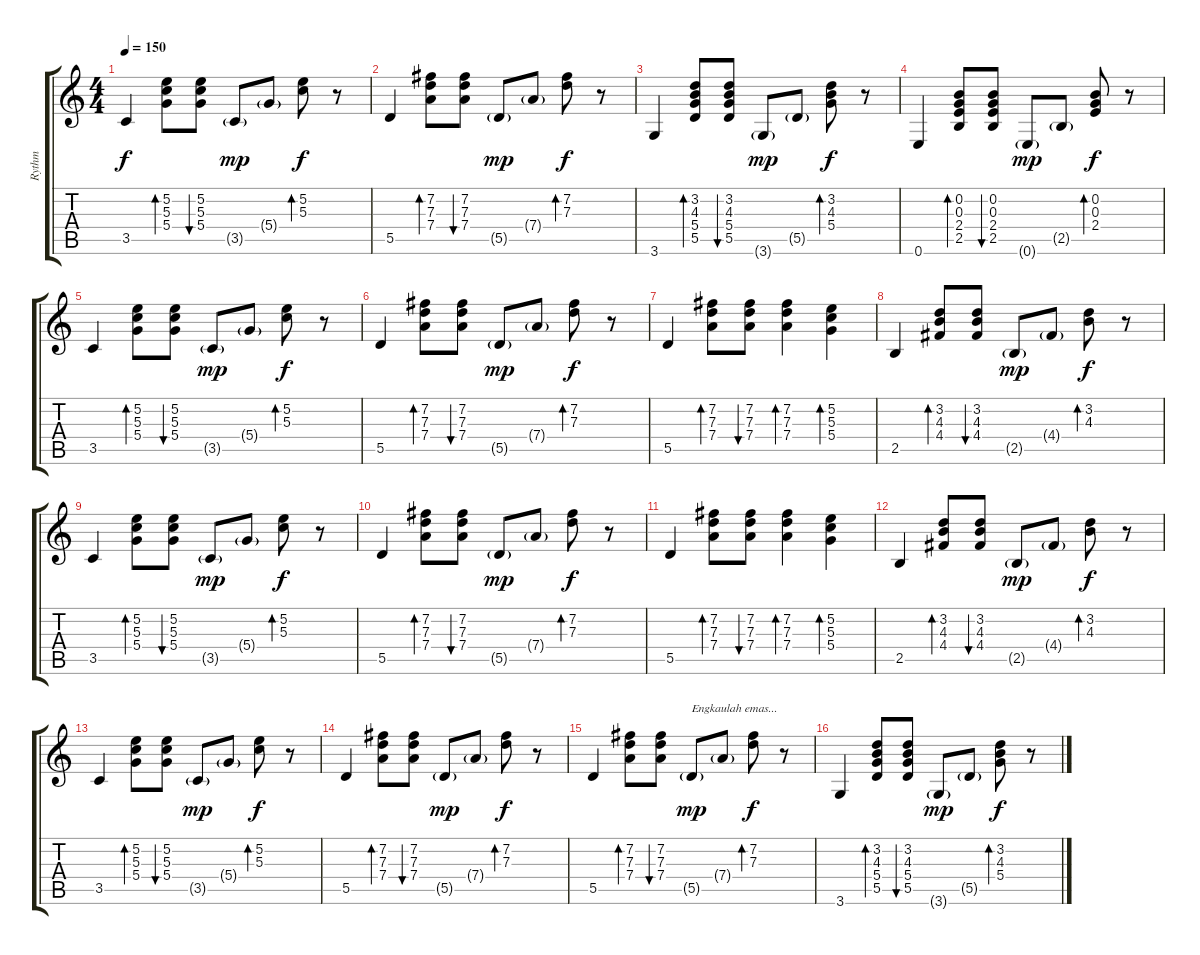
\track ("Rythm" "Rythm") {instrument electricguitarmuted}
\staff {score tabs}
\tuning (E4 B3 G3 D3 A2 E2) {hide}
\ts (4 4)
\tempo 150
\clef g2
\ks c
3.5.4{dy f} (5.2 5.3 5.4).8{bd 240} (5.2 5.3 5.4).8{bu 240} 3.5{g}.8{dy mp} 5.4{g}.8 (5.2 5.3).8{bd 240 dy f} r.8 |
5.5.4 (7.2 7.3 7.4).8{bd 240} (7.2 7.3 7.4).8{bu 240} 5.5{g}.8{dy mp} 7.4{g}.8 (7.2 7.3).8{bd 240 dy f} r.8 |
3.6.4 (3.2 4.3 5.4 5.5).8{bd 240} (3.2 4.3 5.4 5.5).8{bu 240} 3.6{g}.8{dy mp} 5.5{g}.8 (3.2 4.3 5.4).8{bd 240 dy f} r.8 |
0.6.4 (0.2 0.3 2.4 2.5).8{bd 240} (0.2 0.3 2.4 2.5).8{bu 240} 0.6{g}.8{dy mp} 2.5{g}.8 (0.2 0.3 2.4).8{bd 240 dy f} r.8 |
3.5.4 (5.2 5.3 5.4).8{bd 240} (5.2 5.3 5.4).8{bu 240} 3.5{g}.8{dy mp} 5.4{g}.8 (5.2 5.3).8{bd 240 dy f} r.8 |
5.5.4 (7.2 7.3 7.4).8{bd 240} (7.2 7.3 7.4).8{bu 240} 5.5{g}.8{dy mp} 7.4{g}.8 (7.2 7.3).8{bd 240 dy f} r.8 |
5.5.4 (7.2 7.3 7.4).8{bd 240} (7.2 7.3 7.4).8{bu 240} (7.2 7.3 7.4).4{bd 120} (5.2 5.3 5.4).4{bd 120} |
2.5.4 (3.2 4.3 4.4).8{bd 240} (3.2 4.3 4.4).8{bu 240} 2.5{g}.8{dy mp} 4.4{g}.8 (3.2 4.3).8{bd 240 dy f} r.8 |
3.5.4 (5.2 5.3 5.4).8{bd 240} (5.2 5.3 5.4).8{bu 240} 3.5{g}.8{dy mp} 5.4{g}.8 (5.2 5.3).8{bd 240 dy f} r.8 |
5.5.4 (7.2 7.3 7.4).8{bd 240} (7.2 7.3 7.4).8{bu 240} 5.5{g}.8{dy mp} 7.4{g}.8 (7.2 7.3).8{bd 240 dy f} r.8 |
5.5.4 (7.2 7.3 7.4).8{bd 240} (7.2 7.3 7.4).8{bu 240} (7.2 7.3 7.4).4{bd 120} (5.2 5.3 5.4).4{bd 120} |
2.5.4 (3.2 4.3 4.4).8{bd 240} (3.2 4.3 4.4).8{bu 240} 2.5{g}.8{dy mp} 4.4{g}.8 (3.2 4.3).8{bd 240 dy f} r.8 |
3.5.4 (5.2 5.3 5.4).8{bd 240} (5.2 5.3 5.4).8{bu 240} 3.5{g}.8{dy mp} 5.4{g}.8 (5.2 5.3).8{bd 240 dy f} r.8 |
5.5.4 (7.2 7.3 7.4).8{bd 240} (7.2 7.3 7.4).8{bu 240} 5.5{g}.8{dy mp} 7.4{g}.8 (7.2 7.3).8{bd 240 dy f} r.8 |
5.5.4 (7.2 7.3 7.4).8{bd 240} (7.2 7.3 7.4).8{bu 240} 5.5{g}.8{txt "Engkaulah emas..." dy mp} 7.4{g}.8 (7.2 7.3).8{bd 240 dy f} r.8 |
3.6.4 (3.2 4.3 5.4 5.5).8{bd 240} (3.2 4.3 5.4 5.5).8{bu 240} 3.6{g}.8{dy mp} 5.5{g}.8 (3.2 4.3 5.4).8{bd 240 dy f} r.8
